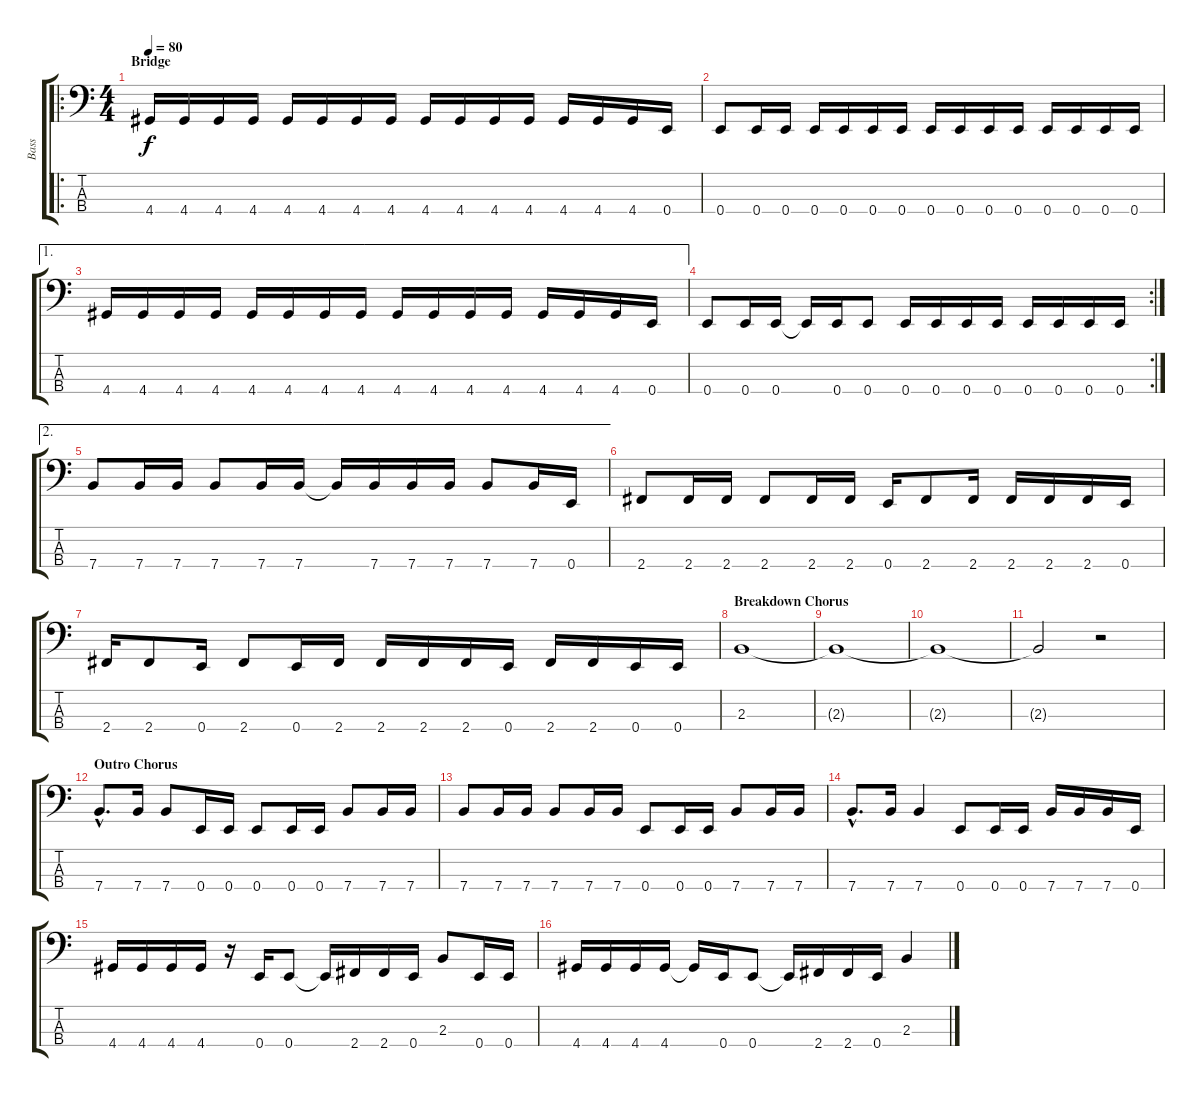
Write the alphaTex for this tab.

\track ("Bass" "Bass") {instrument electricbasspick}
\staff {score tabs}
\tuning (G2 D2 A1 E1) {hide}
\ro
\ts (4 4)
\section ("" "Bridge")
\tempo 80
\clef f4
\ks c
4.4.16{dy f} 4.4.16 4.4.16 4.4.16 4.4.16 4.4.16 4.4.16 4.4.16 4.4.16 4.4.16 4.4.16 4.4.16 4.4.16 4.4.16 4.4.16 0.4.16 |
0.4.8 0.4.16 0.4.16 0.4.16 0.4.16 0.4.16 0.4.16 0.4.16 0.4.16 0.4.16 0.4.16 0.4.16 0.4.16 0.4.16 0.4.16 |
\ae 1
4.4.16 4.4.16 4.4.16 4.4.16 4.4.16 4.4.16 4.4.16 4.4.16 4.4.16 4.4.16 4.4.16 4.4.16 4.4.16 4.4.16 4.4.16 0.4.16 |
\rc 2
0.4.8 0.4.16 0.4.16 0.4{t}.16 0.4.16 0.4.8 0.4.16 0.4.16 0.4.16 0.4.16 0.4.16 0.4.16 0.4.16 0.4.16 |
\ae 2
7.4.8 7.4.16 7.4.16 7.4.8 7.4.16 7.4.16 7.4{t}.16 7.4.16 7.4.16 7.4.16 7.4.8 7.4.16 0.4.16 |
2.4.8 2.4.16 2.4.16 2.4.8 2.4.16 2.4.16 0.4.16 2.4.8 2.4.16 2.4.16 2.4.16 2.4.16 0.4.16 |
2.4.16 2.4.8 0.4.16 2.4.8 0.4.16 2.4.16 2.4.16 2.4.16 2.4.16 0.4.16 2.4.16 2.4.16 0.4.16 0.4.16 |
\section ("" "Breakdown Chorus")
2.3.1 |
2.3{t}.1 |
2.3{t}.1{volume 0} |
2.3{t}.2 r.2 |
\section ("" "Outro Chorus")
7.4{hac}.8{d volume 15} 7.4.16 7.4.8 0.4.16 0.4.16 0.4.8 0.4.16 0.4.16 7.4.8 7.4.16 7.4.16 |
7.4.8 7.4.16 7.4.16 7.4.8 7.4.16 7.4.16 0.4.8 0.4.16 0.4.16 7.4.8 7.4.16 7.4.16 |
7.4{hac}.8{d} 7.4.16 7.4.4 0.4.8 0.4.16 0.4.16 7.4.16 7.4.16 7.4.16 0.4.16 |
4.4.16 4.4.16 4.4.16 4.4.16 r.16 0.4.16 0.4.8 0.4{t}.16 2.4.16 2.4.16 0.4.16 2.3.8 0.4.16 0.4.16 |
4.4.16 4.4.16 4.4.16 4.4.16 4.4{t}.16 0.4.16 0.4.8 0.4{t}.16 2.4.16 2.4.16 0.4.16 2.3.4
